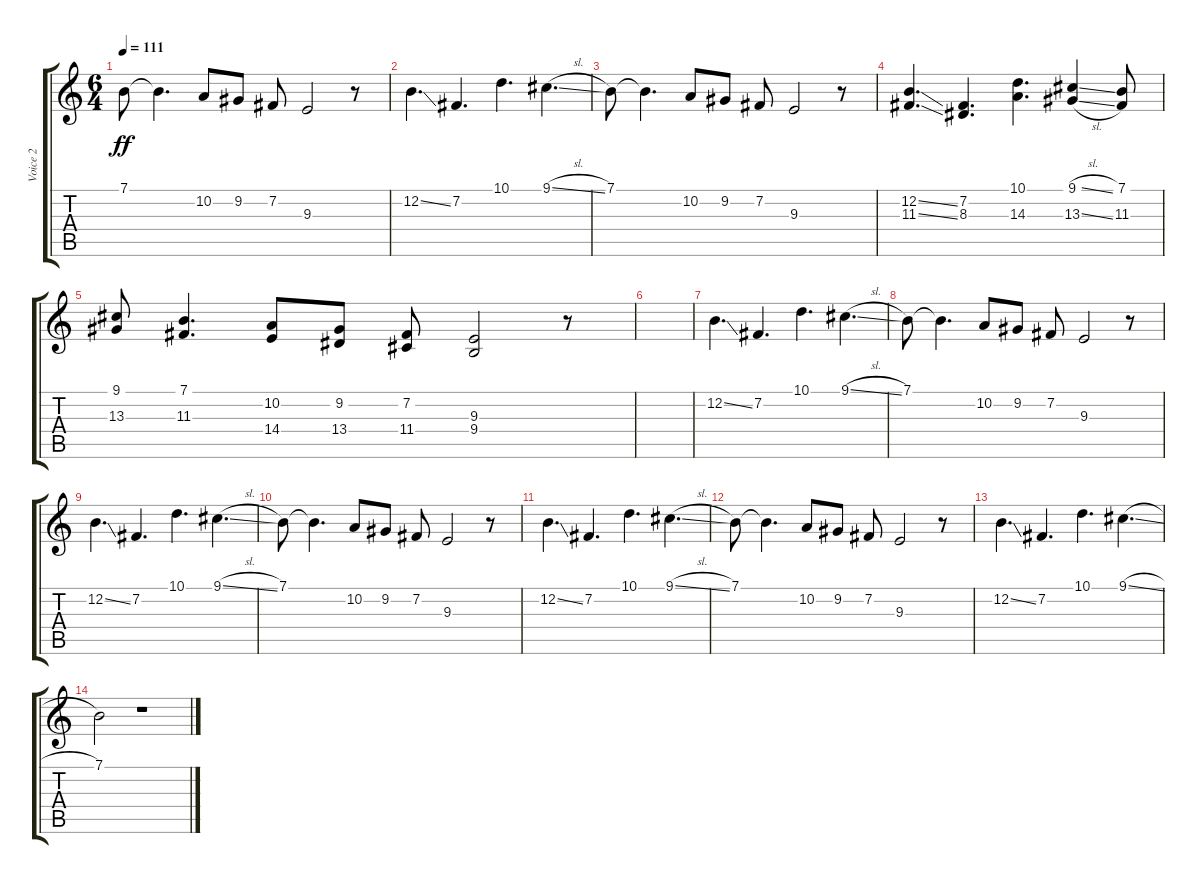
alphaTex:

\track ("Voice 2" "Voice 2") {instrument violin}
\staff {score tabs}
\tuning (E4 B3 G3 D3 A2 E2) {hide}
\ts (6 4)
\tempo 111
\clef g2
\ks c
7.1.8{dy ff} 7.1{t}.4{d} 10.2.8 9.2.8 7.2.8 9.3.2 r.8 |
12.2{ss}.4{d} 7.2.4{d} 10.1.4{d} 9.1{sl}.4{d} |
7.1.8 7.1{t}.4{d} 10.2.8 9.2.8 7.2.8 9.3.2 r.8 |
(12.2{ss} 11.3{ss}).4{d} (7.2 8.3).4{d} (10.1 14.3).4{d} (9.1{sl} 13.3{sl}).4 (7.1 11.3).8 |
(9.1 13.3).8 (7.1 11.3).4{d} (10.2 14.4).8 (9.2 13.4).8 (7.2 11.4).8 (9.3 9.4).2 r.8 |
|
12.2{ss}.4{d balance 8} 7.2.4{d} 10.1.4{d} 9.1{sl}.4{d} |
7.1.8 7.1{t}.4{d} 10.2.8 9.2.8 7.2.8 9.3.2 r.8 |
12.2{ss}.4{d} 7.2.4{d} 10.1.4{d} 9.1{sl}.4{d} |
7.1.8 7.1{t}.4{d} 10.2.8 9.2.8 7.2.8 9.3.2 r.8 |
12.2{ss}.4{d balance 8} 7.2.4{d} 10.1.4{d} 9.1{sl}.4{d} |
7.1.8 7.1{t}.4{d} 10.2.8 9.2.8 7.2.8 9.3.2 r.8 |
12.2{ss}.4{d} 7.2.4{d} 10.1.4{d} 9.1{sl}.4{d} |
7.1.2 r.1
